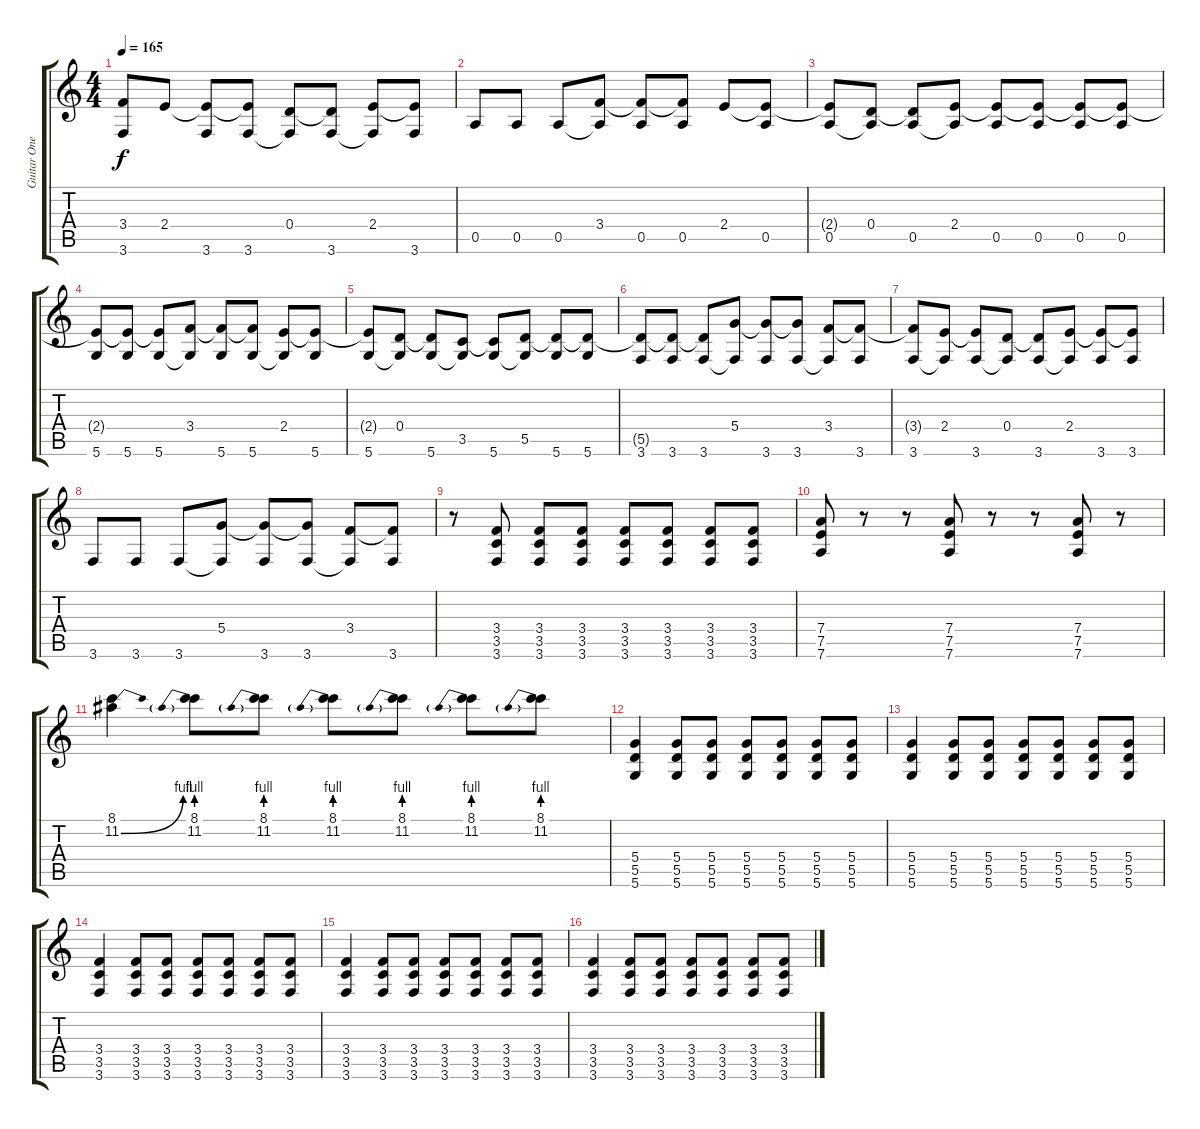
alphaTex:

\track ("Guitar One" "Guitar One") {instrument distortionguitar}
\staff {score tabs}
\tuning (E4 B3 G3 D3 A2 D2) {hide}
\ts (4 4)
\tempo 165
\clef g2
\ks c
(3.4{t} 3.6).8{dy f} 2.4.8 (2.4{t} 3.6).8 (2.4{t} 3.6).8 (0.4 3.6{t}).8 (0.4{t} 3.6).8 (2.4 3.6{t}).8 (2.4{t} 3.6).8 |
0.5.8{instrument electricguitarjazz} 0.5.8 0.5.8 (3.4 0.5{t}).8 (3.4{t} 0.5).8 (3.4{t} 0.5).8 2.4.8 (2.4{t} 0.5).8 |
(2.4{t} 0.5).8 (0.4 0.5{t}).8 (0.4{t} 0.5).8 (2.4 0.5{t}).8 (2.4{t} 0.5).8 (2.4{t} 0.5).8 (2.4{t} 0.5).8 (2.4{t} 0.5).8 |
(2.4{t} 5.6).8 (2.4{t} 5.6).8 (2.4{t} 5.6).8 (3.4 5.6{t}).8 (3.4{t} 5.6).8 (3.4{t} 5.6).8 (2.4 5.6{t}).8 (2.4{t} 5.6).8 |
(2.4{t} 5.6).8 (0.4 5.6{t}).8 (0.4{t} 5.6).8 (3.5 5.6{t}).8 (3.5{t} 5.6).8 (5.5 5.6{t}).8 (5.5{t} 5.6).8 (5.5{t} 5.6).8 |
(5.5{t} 3.6).8 (5.5{t} 3.6).8 (5.5{t} 3.6).8 (5.4 3.6{t}).8 (5.4{t} 3.6).8 (5.4{t} 3.6).8 (3.4 3.6{t}).8 (3.4{t} 3.6).8 |
(3.4{t} 3.6).8 (2.4 3.6{t}).8 (2.4{t} 3.6).8 (0.4 3.6{t}).8 (0.4{t} 3.6).8 (2.4 3.6{t}).8 (2.4{t} 3.6).8 (2.4{t} 3.6).8 |
3.6.8 3.6.8 3.6.8 (5.4 3.6{t}).8 (5.4{t} 3.6).8 (5.4{t} 3.6).8 (3.4 3.6{t}).8 (3.4{t} 3.6).8 |
r.8{instrument distortionguitar} (3.4 3.5 3.6).8 (3.4 3.5 3.6).8 (3.4 3.5 3.6).8 (3.4 3.5 3.6).8 (3.4 3.5 3.6).8 (3.4 3.5 3.6).8 (3.4 3.5 3.6).8 |
(7.4 7.5 7.6).8 r.8 r.8 (7.4 7.5 7.6).8 r.8 r.8 (7.4 7.5 7.6).8 r.8 |
(8.1 11.2{be (bend 0 0 60 4)}).4 (8.1 11.2{be (prebend 0 4 60 4)}).8 (8.1 11.2{be (prebend 0 4 60 4)}).8 (8.1 11.2{be (prebend 0 4 60 4)}).8 (8.1 11.2{be (prebend 0 4 60 4)}).8 (8.1 11.2{be (prebend 0 4 60 4)}).8 (8.1 11.2{be (prebend 0 4 60 4)}).8 |
(5.4 5.5 5.6).4 (5.4 5.5 5.6).8 (5.4 5.5 5.6).8 (5.4 5.5 5.6).8 (5.4 5.5 5.6).8 (5.4 5.5 5.6).8 (5.4 5.5 5.6).8 |
(5.4 5.5 5.6).4 (5.4 5.5 5.6).8 (5.4 5.5 5.6).8 (5.4 5.5 5.6).8 (5.4 5.5 5.6).8 (5.4 5.5 5.6).8 (5.4 5.5 5.6).8 |
(3.4 3.5 3.6).4 (3.4 3.5 3.6).8 (3.4 3.5 3.6).8 (3.4 3.5 3.6).8 (3.4 3.5 3.6).8 (3.4 3.5 3.6).8 (3.4 3.5 3.6).8 |
(3.4 3.5 3.6).4 (3.4 3.5 3.6).8 (3.4 3.5 3.6).8 (3.4 3.5 3.6).8 (3.4 3.5 3.6).8 (3.4 3.5 3.6).8 (3.4 3.5 3.6).8 |
(3.4 3.5 3.6).4 (3.4 3.5 3.6).8 (3.4 3.5 3.6).8 (3.4 3.5 3.6).8 (3.4 3.5 3.6).8 (3.4 3.5 3.6).8 (3.4 3.5 3.6).8
